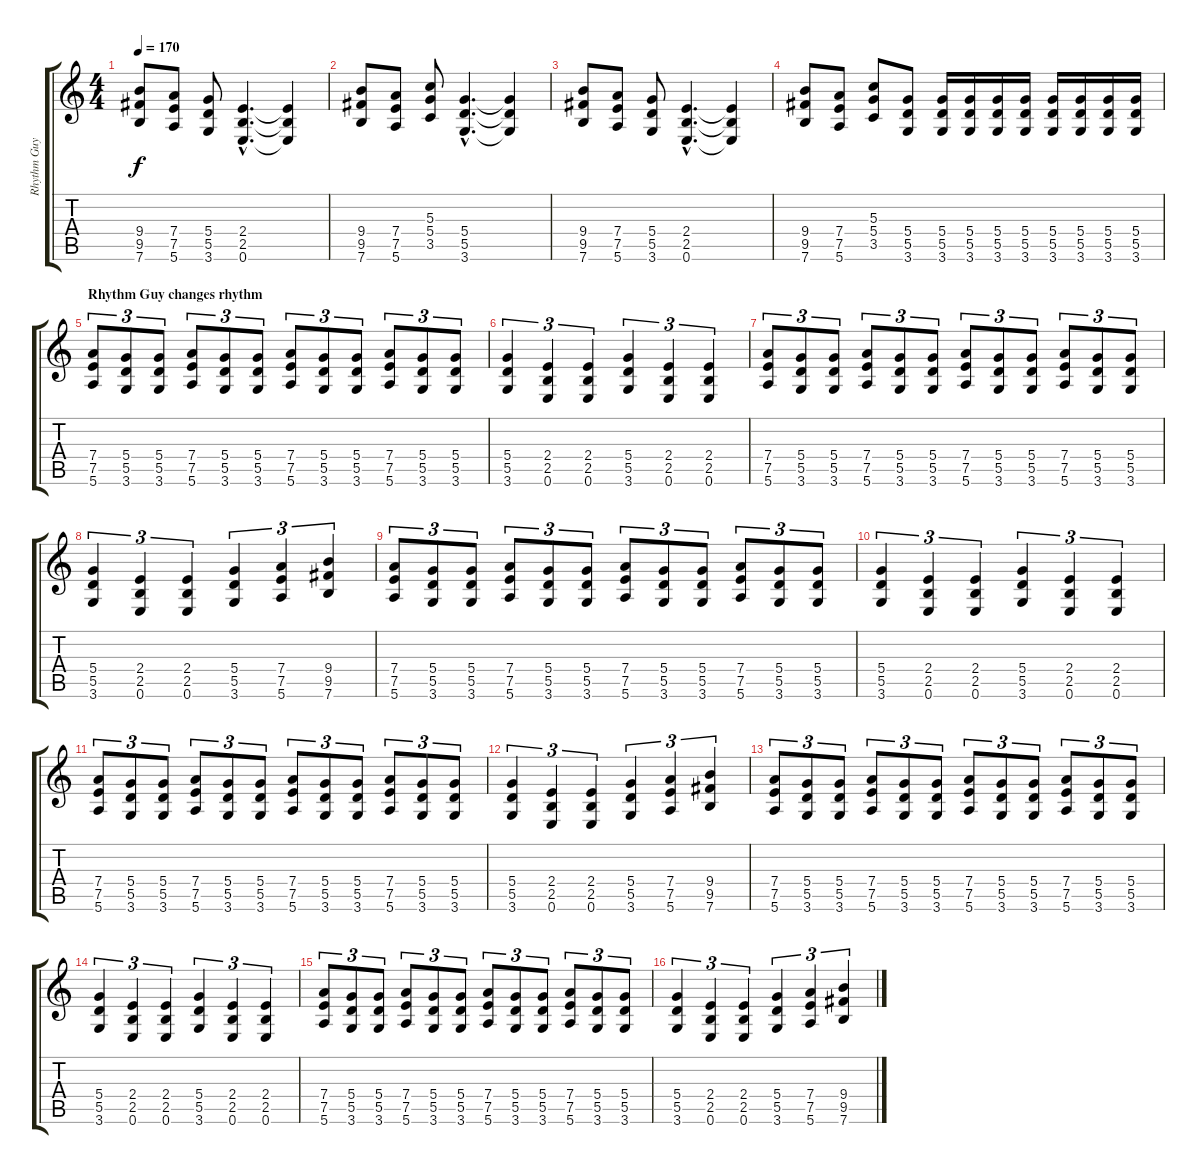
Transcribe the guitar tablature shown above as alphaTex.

\track ("Rhythm Guy" "Rhythm Guy") {instrument distortionguitar}
\staff {score tabs}
\tuning (E4 B3 G3 D3 A2 E2) {hide}
\ts (4 4)
\tempo 170
\clef g2
\ks c
(9.4 9.5 7.6).8{dy f} (7.4 7.5 5.6).8 (5.4 5.5 3.6).8 (2.4{hac} 2.5{hac} 0.6{hac}).4{d} (2.4{t} 2.5{t} 0.6{t}).4 |
(9.4 9.5 7.6).8 (7.4 7.5 5.6).8 (5.3 5.4 3.5).8 (5.4{hac} 5.5{hac} 3.6{hac}).4{d} (5.4{t} 5.5{t} 3.6{t}).4 |
(9.4 9.5 7.6).8 (7.4 7.5 5.6).8 (5.4 5.5 3.6).8 (2.4{hac} 2.5{hac} 0.6{hac}).4{d} (2.4{t} 2.5{t} 0.6{t}).4 |
(9.4 9.5 7.6).8 (7.4 7.5 5.6).8 (5.3 5.4 3.5).8 (5.4 5.5 3.6).8 (5.4 5.5 3.6).16 (5.4 5.5 3.6).16 (5.4 5.5 3.6).16 (5.4 5.5 3.6).16 (5.4 5.5 3.6).16 (5.4 5.5 3.6).16 (5.4 5.5 3.6).16 (5.4 5.5 3.6).16 |
\section ("" "Rhythm Guy changes rhythm")
(7.4 7.5 5.6).8{tu (3 2)} (5.4 5.5 3.6).8{tu (3 2)} (5.4 5.5 3.6).8{tu (3 2)} (7.4 7.5 5.6).8{tu (3 2)} (5.4 5.5 3.6).8{tu (3 2)} (5.4 5.5 3.6).8{tu (3 2)} (7.4 7.5 5.6).8{tu (3 2)} (5.4 5.5 3.6).8{tu (3 2)} (5.4 5.5 3.6).8{tu (3 2)} (7.4 7.5 5.6).8{tu (3 2)} (5.4 5.5 3.6).8{tu (3 2)} (5.4 5.5 3.6).8{tu (3 2)} |
(5.4 5.5 3.6).4{tu (3 2)} (2.4 2.5 0.6).4{tu (3 2)} (2.4 2.5 0.6).4{tu (3 2)} (5.4 5.5 3.6).4{tu (3 2)} (2.4 2.5 0.6).4{tu (3 2)} (2.4 2.5 0.6).4{tu (3 2)} |
(7.4 7.5 5.6).8{tu (3 2)} (5.4 5.5 3.6).8{tu (3 2)} (5.4 5.5 3.6).8{tu (3 2)} (7.4 7.5 5.6).8{tu (3 2)} (5.4 5.5 3.6).8{tu (3 2)} (5.4 5.5 3.6).8{tu (3 2)} (7.4 7.5 5.6).8{tu (3 2)} (5.4 5.5 3.6).8{tu (3 2)} (5.4 5.5 3.6).8{tu (3 2)} (7.4 7.5 5.6).8{tu (3 2)} (5.4 5.5 3.6).8{tu (3 2)} (5.4 5.5 3.6).8{tu (3 2)} |
(5.4 5.5 3.6).4{tu (3 2)} (2.4 2.5 0.6).4{tu (3 2)} (2.4 2.5 0.6).4{tu (3 2)} (5.4 5.5 3.6).4{tu (3 2)} (7.4 7.5 5.6).4{tu (3 2)} (9.4 9.5 7.6).4{tu (3 2)} |
(7.4 7.5 5.6).8{tu (3 2)} (5.4 5.5 3.6).8{tu (3 2)} (5.4 5.5 3.6).8{tu (3 2)} (7.4 7.5 5.6).8{tu (3 2)} (5.4 5.5 3.6).8{tu (3 2)} (5.4 5.5 3.6).8{tu (3 2)} (7.4 7.5 5.6).8{tu (3 2)} (5.4 5.5 3.6).8{tu (3 2)} (5.4 5.5 3.6).8{tu (3 2)} (7.4 7.5 5.6).8{tu (3 2)} (5.4 5.5 3.6).8{tu (3 2)} (5.4 5.5 3.6).8{tu (3 2)} |
(5.4 5.5 3.6).4{tu (3 2)} (2.4 2.5 0.6).4{tu (3 2)} (2.4 2.5 0.6).4{tu (3 2)} (5.4 5.5 3.6).4{tu (3 2)} (2.4 2.5 0.6).4{tu (3 2)} (2.4 2.5 0.6).4{tu (3 2)} |
(7.4 7.5 5.6).8{tu (3 2)} (5.4 5.5 3.6).8{tu (3 2)} (5.4 5.5 3.6).8{tu (3 2)} (7.4 7.5 5.6).8{tu (3 2)} (5.4 5.5 3.6).8{tu (3 2)} (5.4 5.5 3.6).8{tu (3 2)} (7.4 7.5 5.6).8{tu (3 2)} (5.4 5.5 3.6).8{tu (3 2)} (5.4 5.5 3.6).8{tu (3 2)} (7.4 7.5 5.6).8{tu (3 2)} (5.4 5.5 3.6).8{tu (3 2)} (5.4 5.5 3.6).8{tu (3 2)} |
(5.4 5.5 3.6).4{tu (3 2)} (2.4 2.5 0.6).4{tu (3 2)} (2.4 2.5 0.6).4{tu (3 2)} (5.4 5.5 3.6).4{tu (3 2)} (7.4 7.5 5.6).4{tu (3 2)} (9.4 9.5 7.6).4{tu (3 2)} |
(7.4 7.5 5.6).8{tu (3 2)} (5.4 5.5 3.6).8{tu (3 2)} (5.4 5.5 3.6).8{tu (3 2)} (7.4 7.5 5.6).8{tu (3 2)} (5.4 5.5 3.6).8{tu (3 2)} (5.4 5.5 3.6).8{tu (3 2)} (7.4 7.5 5.6).8{tu (3 2)} (5.4 5.5 3.6).8{tu (3 2)} (5.4 5.5 3.6).8{tu (3 2)} (7.4 7.5 5.6).8{tu (3 2)} (5.4 5.5 3.6).8{tu (3 2)} (5.4 5.5 3.6).8{tu (3 2)} |
(5.4 5.5 3.6).4{tu (3 2)} (2.4 2.5 0.6).4{tu (3 2)} (2.4 2.5 0.6).4{tu (3 2)} (5.4 5.5 3.6).4{tu (3 2)} (2.4 2.5 0.6).4{tu (3 2)} (2.4 2.5 0.6).4{tu (3 2)} |
(7.4 7.5 5.6).8{tu (3 2)} (5.4 5.5 3.6).8{tu (3 2)} (5.4 5.5 3.6).8{tu (3 2)} (7.4 7.5 5.6).8{tu (3 2)} (5.4 5.5 3.6).8{tu (3 2)} (5.4 5.5 3.6).8{tu (3 2)} (7.4 7.5 5.6).8{tu (3 2)} (5.4 5.5 3.6).8{tu (3 2)} (5.4 5.5 3.6).8{tu (3 2)} (7.4 7.5 5.6).8{tu (3 2)} (5.4 5.5 3.6).8{tu (3 2)} (5.4 5.5 3.6).8{tu (3 2)} |
(5.4 5.5 3.6).4{tu (3 2)} (2.4 2.5 0.6).4{tu (3 2)} (2.4 2.5 0.6).4{tu (3 2)} (5.4 5.5 3.6).4{tu (3 2)} (7.4 7.5 5.6).4{tu (3 2)} (9.4 9.5 7.6).4{tu (3 2)}
